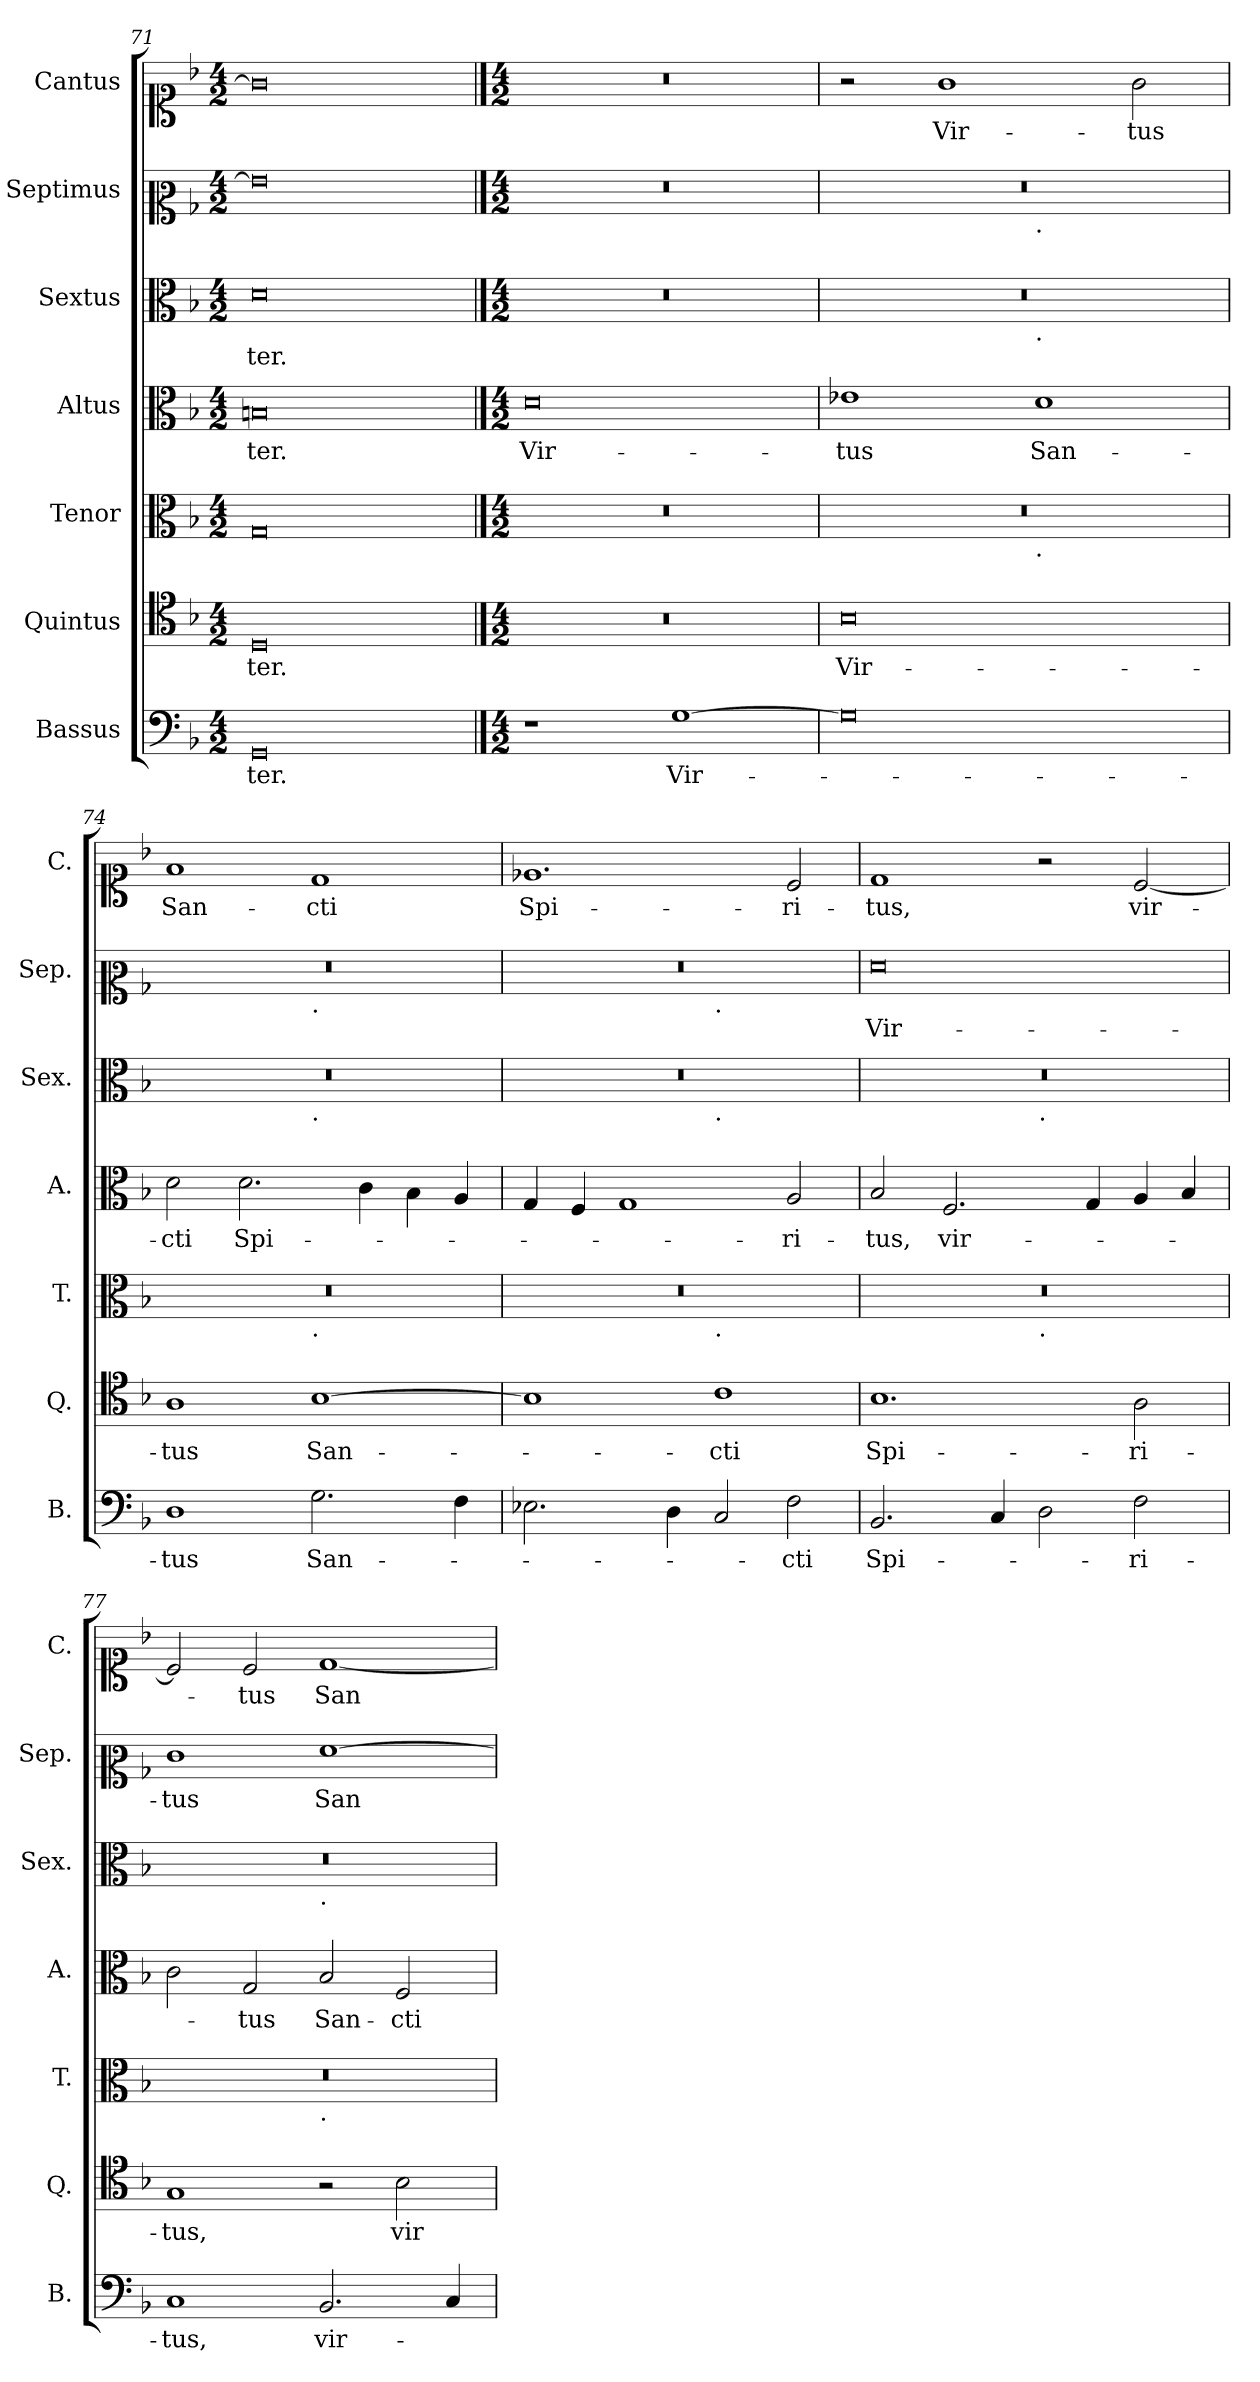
**kern	**text	**kern	**text	**kern	**kern	**text	**kern	**text	**kern	**text	**kern	**text
*part7	*part7	*part6	*part6	*part5	*part4	*part4	*part3	*part3	*part2	*part2	*part1	*part1
*staff7	*staff7	*staff6	*staff6	*staff5	*staff4	*staff4	*staff3	*staff3	*staff2	*staff2	*staff1	*staff1
*I"Bassus	*	*I"Quintus	*	*I"Tenor	*I"Altus	*	*I"Sextus	*	*I"Septimus	*	*I"Cantus	*
*I'B.	*	*I'Q.	*	*I'T.	*I'A.	*	*I'Sex.	*	*I'Sep.	*	*I'C.	*
*clefF4	*	*clefC4	*	*clefC3	*clefC3	*	*clefC3	*	*clefC2	*	*clefC1	*
*k[b-]	*	*k[b-]	*	*k[b-]	*k[b-]	*	*k[b-]	*	*k[b-]	*	*k[b-]	*
*F:	*	*F:	*	*F:	*F:	*	*F:	*	*F:	*	*F:	*
*M4/2	*	*M4/2	*	*M4/2	*M4/2	*	*M4/2	*	*M4/2	*	*M4/2	*
=71	=71	=71	=71	=71	=71	=71	=71	=71	=71	=71	=71	=71
0GG	-ter.	0D	-ter.	0G	0Bn	-ter.	0d	-ter.	0g]	.	0g]	.
!!LO:PB:g=z
==72	==72	==72	==72	==72	==72	==72	==72	==72	==72	==72	==72	==72
*M4/2	*	*M4/2	*	*M4/2	*M4/2	*	*M4/2	*	*M4/2	*	*M4/2	*
1r	.	0r	.	0r	0d	Vir-	0r	.	0r	.	0r	.
[1G	Vir-	.	.	.	.	.	.	.	.	.	.	.
=73	=73	=73	=73	=73	=73	=73	=73	=73	=73	=73	=73	=73
*	*	*	*	*^	*	*	*^	*	*^	*	*	*
0G]	.	0B-	Vir-	0r	1ryy	1e-X	-tus	0r	1ryy	.	0r	1ryy	.	2r	.
.	.	.	.	.	.	.	.	.	.	.	.	.	.	1g	Vir-
!	!	!	!	!	!	!	!	!	!	!	!	!LO:TX:b:t=.	!	!	!
!	!	!	!	!	!	!	!	!	!LO:TX:b:t=.	!	!	!	!	!	!
!	!	!	!	!	!LO:TX:b:t=.	!	!	!	!	!	!	!	!	!	!
.	.	.	.	.	1ryy	1d	San-	.	1ryy	.	.	1ryy	.	.	.
.	.	.	.	.	.	.	.	.	.	.	.	.	.	2g\	-tus
=74	=74	=74	=74	=74	=74	=74	=74	=74	=74	=74	=74	=74	=74	=74	=74
1D	-tus	1A	-tus	0r	1ryy	2d\	-cti	0r	1ryy	.	0r	1ryy	.	1f	San-
.	.	.	.	.	.	2.d\	Spi-	.	.	.	.	.	.	.	.
!	!	!	!	!	!	!	!	!	!	!	!	!LO:TX:b:t=.	!	!	!
!	!	!	!	!	!	!	!	!	!LO:TX:b:t=.	!	!	!	!	!	!
!	!	!	!	!	!LO:TX:b:t=.	!	!	!	!	!	!	!	!	!	!
2.G\	San-	[1B-	San-	.	1ryy	.	.	.	1ryy	.	.	1ryy	.	1d	-cti
.	.	.	.	.	.	4c\	.	.	.	.	.	.	.	.	.
.	.	.	.	.	.	4B-\	.	.	.	.	.	.	.	.	.
4F\	.	.	.	.	.	4A/	.	.	.	.	.	.	.	.	.
=75	=75	=75	=75	=75	=75	=75	=75	=75	=75	=75	=75	=75	=75	=75	=75
2.E-X\	.	1B-]	.	0r	1ryy	4G/	.	0r	1ryy	.	0r	1ryy	.	1.e-X	Spi-
.	.	.	.	.	.	4F/	.	.	.	.	.	.	.	.	.
.	.	.	.	.	.	1G	.	.	.	.	.	.	.	.	.
4D\	.	.	.	.	.	.	.	.	.	.	.	.	.	.	.
!	!	!	!	!	!	!	!	!	!	!	!	!LO:TX:b:t=.	!	!	!
!	!	!	!	!	!	!	!	!	!LO:TX:b:t=.	!	!	!	!	!	!
!	!	!	!	!	!LO:TX:b:t=.	!	!	!	!	!	!	!	!	!	!
2C/	.	1c	-cti	.	1ryy	.	.	.	1ryy	.	.	1ryy	.	.	.
2F\	-cti	.	.	.	.	2A/	-ri-	.	.	.	.	.	.	2c/	-ri-
*	*	*	*	*	*	*	*	*	*	*	*v	*v	*	*	*
=76	=76	=76	=76	=76	=76	=76	=76	=76	=76	=76	=76	=76	=76	=76
2.BB-/	Spi-	1.B-	Spi-	0r	1ryy	2B-/	-tus,	0r	1ryy	.	0f	Vir-	1d	-tus,
.	.	.	.	.	.	2.F/	vir-	.	.	.	.	.	.	.
4C/	.	.	.	.	.	.	.	.	.	.	.	.	.	.
!	!	!	!	!	!	!	!	!	!LO:TX:b:t=.	!	!	!	!	!
!	!	!	!	!	!LO:TX:b:t=.	!	!	!	!	!	!	!	!	!
2D\	.	.	.	.	1ryy	.	.	.	1ryy	.	.	.	2r	.
.	.	.	.	.	.	4G/	.	.	.	.	.	.	.	.
2F\	-ri-	2A\	-ri-	.	.	4A/	.	.	.	.	.	.	[2c/	vir-
.	.	.	.	.	.	4B-/	.	.	.	.	.	.	.	.
=77	=77	=77	=77	=77	=77	=77	=77	=77	=77	=77	=77	=77	=77	=77
1C	-tus,	1G	-tus,	0r	1ryy	2c\	.	0r	1ryy	.	1e	-tus	2c/]	.
.	.	.	.	.	.	2G/	-tus	.	.	.	.	.	2c/	-tus
!	!	!	!	!	!	!	!	!	!LO:TX:b:t=.	!	!	!	!	!
!	!	!	!	!	!LO:TX:b:t=.	!	!	!	!	!	!	!	!	!
2.BB-/	vir-	2r	.	.	1ryy	2B-/	San-	.	1ryy	.	[1f	San-	[1d	San-
.	.	2B-\	vir	.	.	2F/	-cti	.	.	.	.	.	.	.
4C/	.	.	.	.	.	.	.	.	.	.	.	.	.	.
*	*	*	*	*v	*v	*	*	*v	*v	*	*	*	*	*
=	=	=	=	=	=	=	=	=	=	=	=	=
*-	*-	*-	*-	*-	*-	*-	*-	*-	*-	*-	*-	*-
